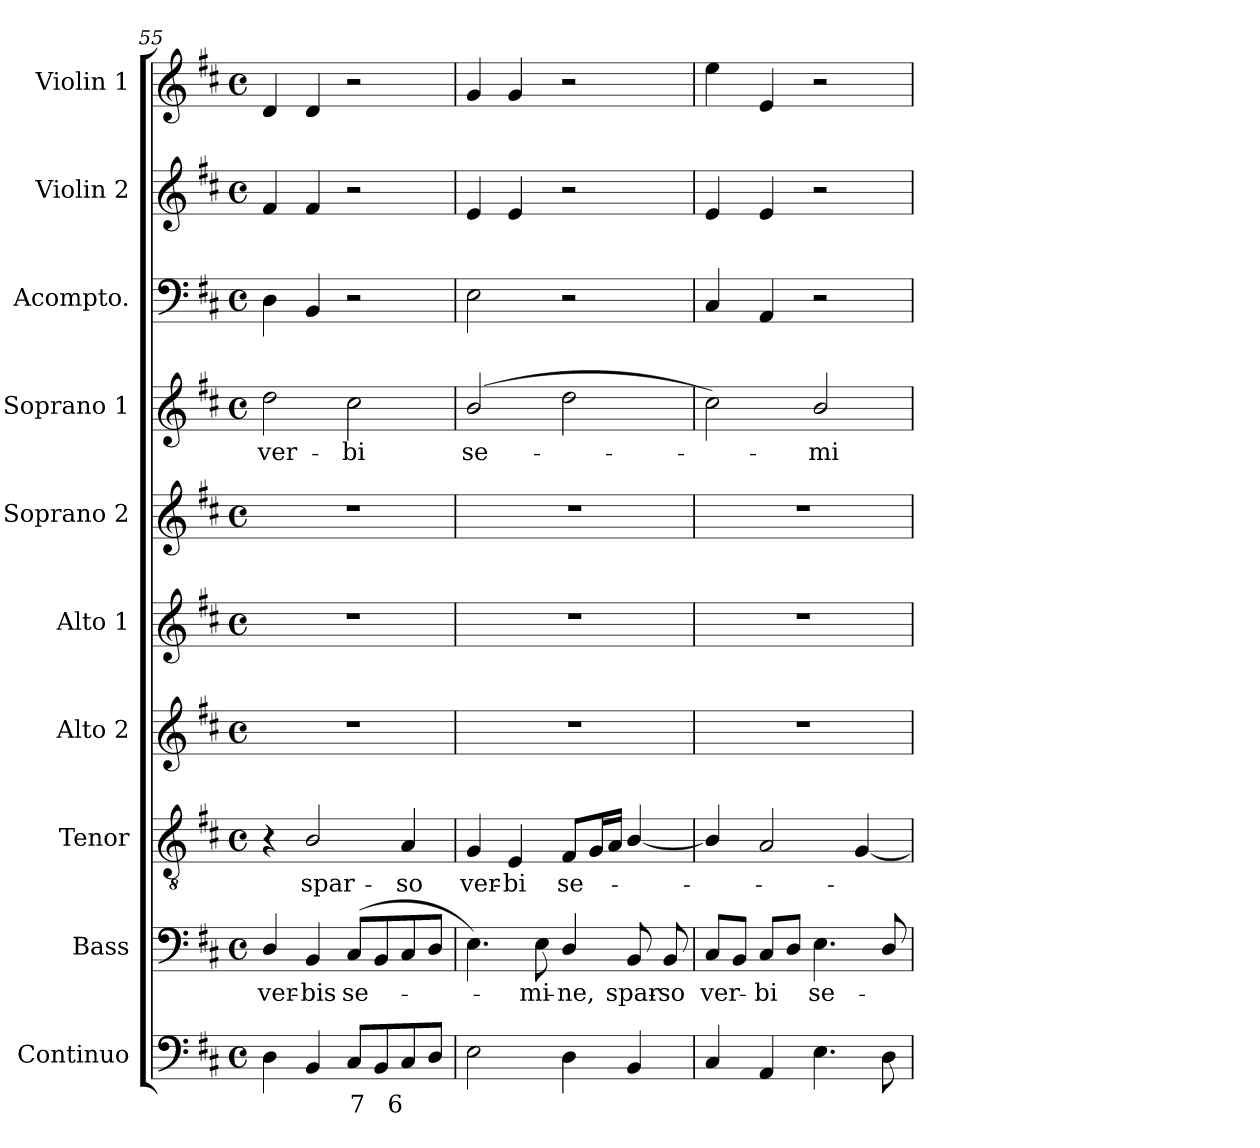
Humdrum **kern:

**kern	**text	**kern	**text	**kern	**text	**kern	**kern	**kern	**kern	**text	**kern	**text	**kern	**kern
*part10	*part10	*part9	*part9	*part8	*part8	*part7	*part6	*part5	*part4	*part4	*part3	*part3	*part2	*part1
*staff10	*staff10	*staff9	*staff9	*staff8	*staff8	*staff7	*staff6	*staff5	*staff4	*staff4	*staff3	*staff3	*staff2	*staff1
*I"Continuo	*	*I"Bass	*	*I"Tenor	*	*I"Alto 2	*I"Alto 1	*I"Soprano 2	*I"Soprano 1	*	*I"Acompto.	*	*I"Violin 2	*I"Violin 1
*I'Cont.	*	*I'B.	*	*I'T.	*	*I'A2.	*I'A1.	*I'S2.	*I'S1.	*	*I'Ac.	*	*I'Vln. 2	*I'Vln. 1
*clefF4	*	*clefF4	*	*clefGv2	*	*clefG2	*clefG2	*clefG2	*clefG2	*	*clefF4	*	*clefG2	*clefG2
*	*	*	*	*ITrd7c12	*	*	*	*	*	*	*	*	*	*
*k[f#c#]	*	*k[f#c#]	*	*k[f#c#]	*	*k[f#c#]	*k[f#c#]	*k[f#c#]	*k[f#c#]	*	*k[f#c#]	*	*k[f#c#]	*k[f#c#]
*D:	*	*D:	*	*D:	*	*D:	*D:	*D:	*D:	*	*D:	*	*D:	*D:
*M4/4	*	*M4/4	*	*M4/4	*	*M4/4	*M4/4	*M4/4	*M4/4	*	*M4/4	*	*M4/4	*M4/4
*met(c)	*	*met(c)	*	*met(c)	*	*met(c)	*met(c)	*met(c)	*met(c)	*	*met(c)	*	*met(c)	*met(c)
=55	=55	=55	=55	=55	=55	=55	=55	=55	=55	=55	=55	=55	=55	=55
!	!	!	!LO:LY:b:color=#000000	!	!	!	!	!	!	!	!	!	!	!
!	!	!	!	!	!	!	!	!	!	!LO:LY:b:color=#000000	!	!	!	!
4Di\	.	4Di/	ver-	4r	.	1r	1r	1r	2ddi\	ver-	4Di\	.	4f#i/	4di/
!	!	!	!LO:LY:b:color=#000000	!	!	!	!	!	!	!	!	!	!	!
!	!	!	!	!	!LO:LY:b:color=#000000	!	!	!	!	!	!	!	!	!
4BBi/	.	4BBi/	-bis	2BBi/	spar-	.	.	.	.	.	4BBi/	.	4f#i/	4di/
!	!LO:LY:b:color=#000000	!	!	!	!	!	!	!	!	!	!	!	!	!
!	!	!	!LO:LY:b:color=#000000	!	!	!	!	!	!	!	!	!	!	!
!	!	!	!	!	!	!	!	!	!	!LO:LY:b:color=#000000	!	!	!	!
!	!	!	!	!	!	!	!	!	!	!	!	!LO:LY:b:color=#000000	!	!
8C#i/L	7	(8C#i/L	se-	.	.	.	.	.	2cc#i\	-bi	2r	7	2r	2r
8BBi/	.	8BBi/	.	.	.	.	.	.	.	.	.	.	.	.
!	!LO:LY:b:color=#000000	!	!	!	!	!	!	!	!	!	!	!	!	!
!	!	!	!	!	!LO:LY:b:color=#000000	!	!	!	!	!	!	!	!	!
8C#i/	6	8C#i/	.	4AAi/	-so	.	.	.	.	.	.	.	.	.
8Di/J	.	8Di/J	.	.	.	.	.	.	.	.	.	.	.	.
=56	=56	=56	=56	=56	=56	=56	=56	=56	=56	=56	=56	=56	=56	=56
!	!	!	!	!	!LO:LY:b:color=#000000	!	!	!	!	!	!	!	!	!
!	!	!	!	!	!	!	!	!	!	!LO:LY:b:color=#000000	!	!	!	!
2Ei\	.	4.Ei\)	.	4GGi/	ver-	1r	1r	1r	(2bi/	se-	2Ei\	.	4ei/	4gi/
!	!	!	!	!	!LO:LY:b:color=#000000	!	!	!	!	!	!	!	!	!
.	.	.	.	4EEi/	-bi	.	.	.	.	.	.	.	4ei/	4gi/
!	!	!	!LO:LY:b:color=#000000	!	!	!	!	!	!	!	!	!	!	!
.	.	8Ei\	-mi-	.	.	.	.	.	.	.	.	.	.	.
!	!	!	!LO:LY:b:color=#000000	!	!	!	!	!	!	!	!	!	!	!
!	!	!	!	!	!LO:LY:b:color=#000000	!	!	!	!	!	!	!	!	!
4Di\	.	4Di/	-ne,	8FF#i/L	se-	.	.	.	2ddi\	.	2r	.	2r	2r
.	.	.	.	16GGi/L	.	.	.	.	.	.	.	.	.	.
.	.	.	.	16AAi/JJ	.	.	.	.	.	.	.	.	.	.
!	!	!	!LO:LY:b:color=#000000	!	!	!	!	!	!	!	!	!	!	!
4BBi/	.	8BBi/	spar-	[<4BBi/	.	.	.	.	.	.	.	.	.	.
!	!	!	!LO:LY:b:color=#000000	!	!	!	!	!	!	!	!	!	!	!
.	.	8BBi/	-so	.	.	.	.	.	.	.	.	.	.	.
=57	=57	=57	=57	=57	=57	=57	=57	=57	=57	=57	=57	=57	=57	=57
!	!	!	!LO:LY:b:color=#000000	!	!	!	!	!	!	!	!	!	!	!
4C#i/	.	8C#i/L	ver-	4BBi/]	.	1r	1r	1r	2cc#i\)	.	4C#i/	.	4ei/	4eei\
.	.	8BBi/J	.	.	.	.	.	.	.	.	.	.	.	.
!	!	!	!LO:LY:b:color=#000000	!	!	!	!	!	!	!	!	!	!	!
4AAi/	.	8C#i/L	-bi	2AAi/	.	.	.	.	.	.	4AAi/	.	4ei/	4ei/
.	.	8Di/J	.	.	.	.	.	.	.	.	.	.	.	.
!	!	!	!LO:LY:b:color=#000000	!	!	!	!	!	!	!	!	!	!	!
!	!	!	!	!	!	!	!	!	!	!LO:LY:b:color=#000000	!	!	!	!
4.Ei\	.	4.Ei\	se-	.	.	.	.	.	2bi/	-mi-	2r	.	2r	2r
.	.	.	.	[<4GGi/	.	.	.	.	.	.	.	.	.	.
8Di\	.	8Di/	.	.	.	.	.	.	.	.	.	.	.	.
=	=	=	=	=	=	=	=	=	=	=	=	=	=	=
*-	*-	*-	*-	*-	*-	*-	*-	*-	*-	*-	*-	*-	*-	*-
